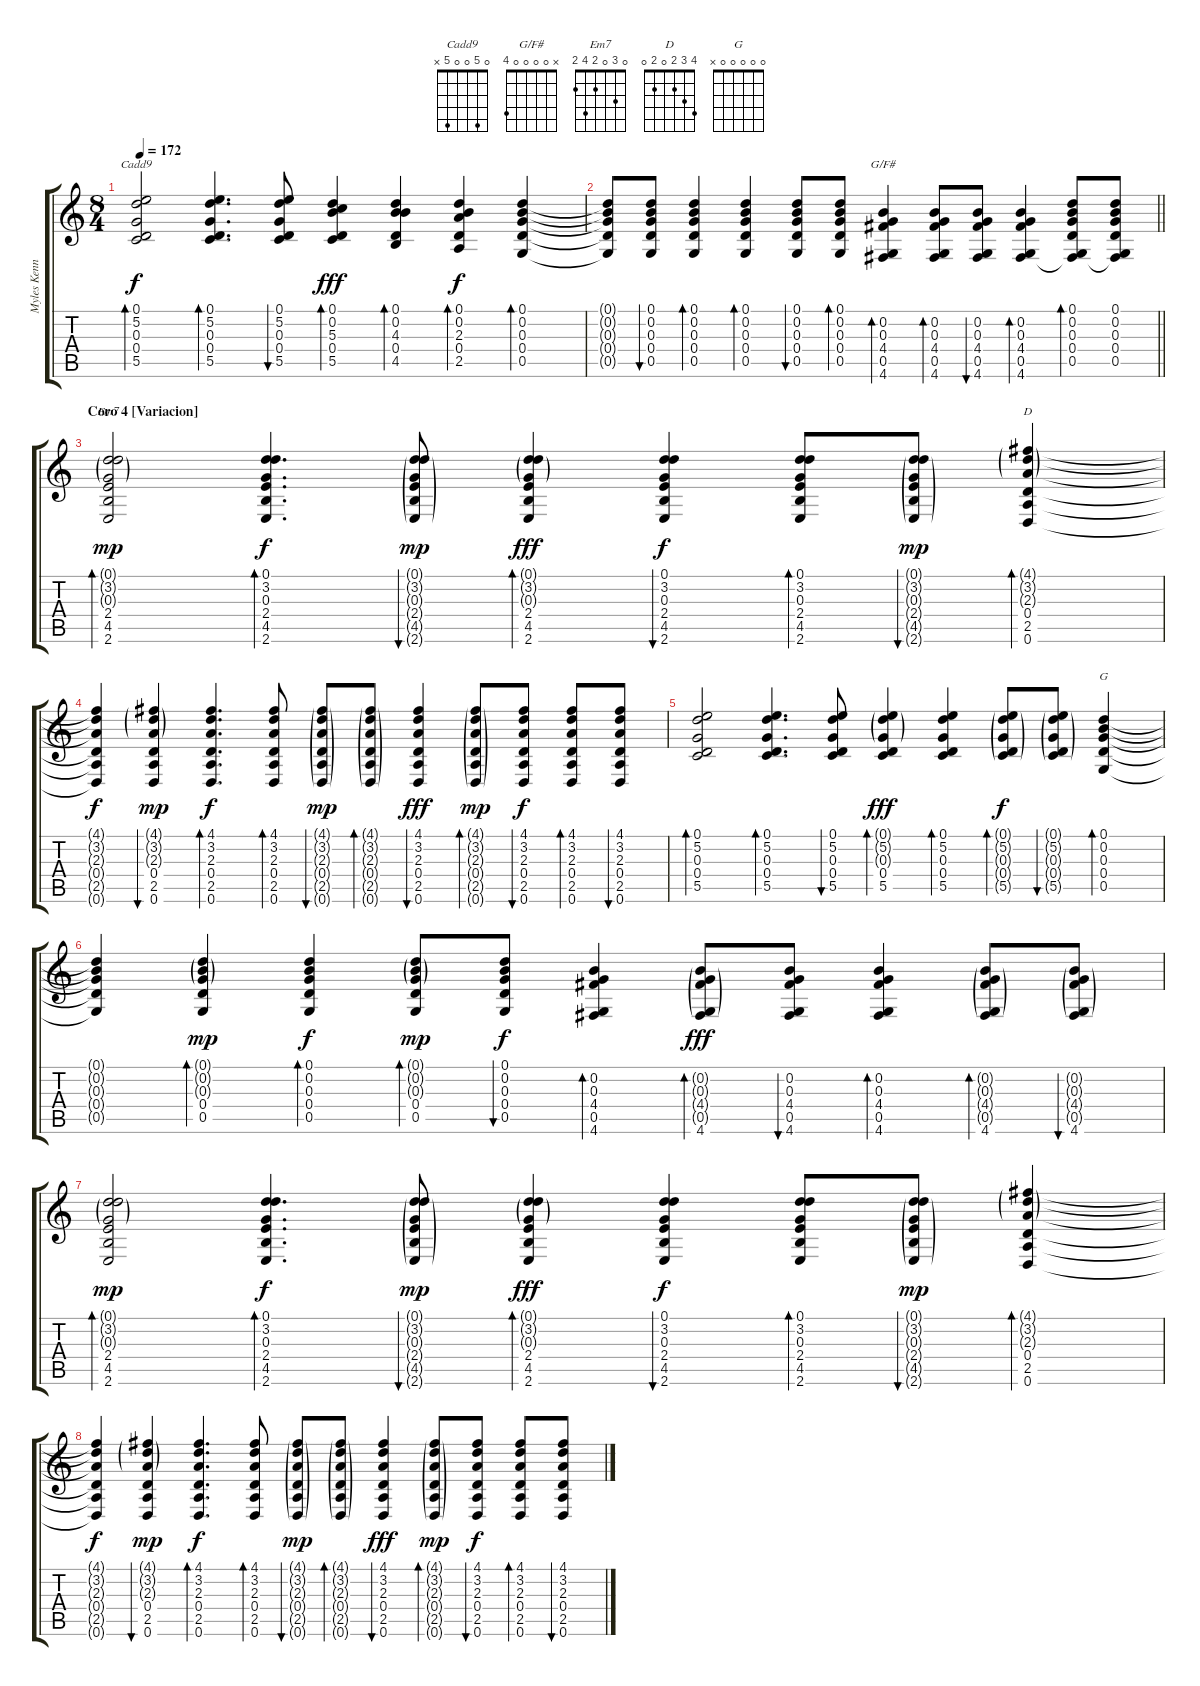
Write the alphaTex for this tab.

\track ("Myles Kennedy [Guitar]" "Myles Kenn") {instrument overdrivenguitar}
\staff {score tabs}
\tuning (D4 B3 G3 D3 G2 D2) {hide}
\chord ("Cadd9" 0 5 0 0 5 x)
\chord ("G/F#" x 0 0 0 0 4)
\chord ("Em7" 0 3 0 2 4 2)
\chord ("D" 4 3 2 0 2 0)
\chord ("G" 0 0 0 0 0 x)
\ts (8 4)
\tempo 172
\clef g2
\ks c
(0.1 5.2 0.3 0.4 5.5).2{bd 30 ch "Cadd9" dy f} (0.1 5.2 0.3 0.4 5.5).4{d bd 30} (0.1 5.2 0.3 0.4 5.5).8{bu 30} (0.1 0.2 5.3 0.4 5.5).4{bd 30 dy fff} (0.1 0.2 4.3 0.4 4.5).4{bd 30} (0.1 0.2 2.3 0.4 2.5).4{bd 60 dy f} (0.1 0.2 0.3 0.4 0.5).4{bd 60} |
\barLineRight lightlight
(0.1{t} 0.2{t} 0.3{t} 0.4{t} 0.5{t}).8 (0.1 0.2 0.3 0.4 0.5).8{bu 30} (0.1 0.2 0.3 0.4 0.5).4{bd 30} (0.1 0.2 0.3 0.4 0.5).4{bd 30} (0.1 0.2 0.3 0.4 0.5).8{bu 30} (0.1 0.2 0.3 0.4 0.5).8{bd 30} (0.2 0.3 4.4 0.5 4.6).4{bd 60 ch "G/F#"} (0.2 0.3 4.4 0.5 4.6).8{bd 60} (0.2 0.3 4.4 0.5 4.6).8{bu 60} (0.2 0.3 4.4 0.5 4.6).4{bd 60} (0.1 0.2 0.3 0.4 0.5 4.6{t}).8{bd 30} (0.1 0.2 0.3 0.4 0.5 4.6{t}).8 |
\section ("" "Coro 4 [Variacion]")
(0.1{g} 3.2{g} 0.3{g} 2.4 4.5 2.6).2{bd 60 ch "Em7" dy mp} (0.1 3.2 0.3 2.4 4.5 2.6).4{d bd 60 dy f} (0.1{g} 3.2{g} 0.3{g} 2.4{g} 4.5{g} 2.6{g}).8{bu 30 dy mp} (0.1{g} 3.2{g} 0.3{g} 2.4 4.5 2.6).4{bd 30 dy fff} (0.1 3.2 0.3 2.4 4.5 2.6).4{bu 30 dy f} (0.1 3.2 0.3 2.4 4.5 2.6).8{bd 30} (0.1{g} 3.2{g} 0.3{g} 2.4{g} 4.5{g} 2.6{g}).8{bu 30 dy mp} (4.1{g} 3.2{g} 2.3{g} 0.4 2.5 0.6).4{bd 30 ch "D"} |
(4.1{t} 3.2{t} 2.3{t} 0.4{t} 2.5{t} 0.6{t}).4{dy f} (4.1{g} 3.2{g} 2.3{g} 0.4 2.5 0.6).4{bu 30 dy mp} (4.1 3.2 2.3 0.4 2.5 0.6).4{d bd 30 dy f} (4.1 3.2 2.3 0.4 2.5 0.6).8{bd 30} (4.1{g} 3.2{g} 2.3{g} 0.4{g} 2.5{g} 0.6{g}).8{bu 30 dy mp} (4.1{g} 3.2{g} 2.3{g} 0.4{g} 2.5{g} 0.6{g}).8{bd 30} (4.1 3.2 2.3 0.4 2.5 0.6).4{bu 30 dy fff} (4.1{g} 3.2{g} 2.3{g} 0.4{g} 2.5{g} 0.6{g}).8{bd 30 dy mp} (4.1 3.2 2.3 0.4 2.5 0.6).8{bu 30 dy f} (4.1 3.2 2.3 0.4 2.5 0.6).8{bd 30} (4.1 3.2 2.3 0.4 2.5 0.6).8{bu 30} |
(0.1 5.2 0.3 0.4 5.5).2{bd 30} (0.1 5.2 0.3 0.4 5.5).4{d bd 30} (0.1 5.2 0.3 0.4 5.5).8{bu 30} (0.1{g} 5.2{g} 0.3{g} 0.4 5.5).4{bd 30 dy fff} (0.1 5.2 0.3 0.4 5.5).4{bd 30} (0.1{g} 5.2{g} 0.3{g} 0.4{g} 5.5{g}).8{bd 60 dy f} (0.1{g} 5.2{g} 0.3{g} 0.4{g} 5.5{g}).8{bu 60} (0.1 0.2 0.3 0.4 0.5).4{bd 60 ch "G"} |
(0.1{t} 0.2{t} 0.3{t} 0.4{t} 0.5{t}).4 (0.1{g} 0.2{g} 0.3{g} 0.4 0.5).4{bd 30 dy mp} (0.1 0.2 0.3 0.4 0.5).4{bd 30 dy f} (0.1{g} 0.2{g} 0.3{g} 0.4 0.5).8{bd 30 dy mp} (0.1 0.2 0.3 0.4 0.5).8{bu 30 dy f} (0.2 0.3 4.4 0.5 4.6).4{bd 30} (0.2{g} 0.3{g} 4.4{g} 0.5{g} 4.6).8{bd 30 dy fff} (0.2 0.3 4.4 0.5 4.6).8{bu 30} (0.2 0.3 4.4 0.5 4.6).4{bd 30} (0.2{g} 0.3{g} 4.4{g} 0.5{g} 4.6).8{bd 30} (0.2{g} 0.3{g} 4.4{g} 0.5{g} 4.6).8{bu 30} |
(0.1{g} 3.2{g} 0.3{g} 2.4 4.5 2.6).2{bd 60 dy mp} (0.1 3.2 0.3 2.4 4.5 2.6).4{d bd 60 dy f} (0.1{g} 3.2{g} 0.3{g} 2.4{g} 4.5{g} 2.6{g}).8{bu 30 dy mp} (0.1{g} 3.2{g} 0.3{g} 2.4 4.5 2.6).4{bd 30 dy fff} (0.1 3.2 0.3 2.4 4.5 2.6).4{bu 30 dy f} (0.1 3.2 0.3 2.4 4.5 2.6).8{bd 30} (0.1{g} 3.2{g} 0.3{g} 2.4{g} 4.5{g} 2.6{g}).8{bu 30 dy mp} (4.1{g} 3.2{g} 2.3{g} 0.4 2.5 0.6).4{bd 30} |
(4.1{t} 3.2{t} 2.3{t} 0.4{t} 2.5{t} 0.6{t}).4{dy f} (4.1{g} 3.2{g} 2.3{g} 0.4 2.5 0.6).4{bu 30 dy mp} (4.1 3.2 2.3 0.4 2.5 0.6).4{d bd 30 dy f} (4.1 3.2 2.3 0.4 2.5 0.6).8{bd 30} (4.1{g} 3.2{g} 2.3{g} 0.4{g} 2.5{g} 0.6{g}).8{bu 30 dy mp} (4.1{g} 3.2{g} 2.3{g} 0.4{g} 2.5{g} 0.6{g}).8{bd 30} (4.1 3.2 2.3 0.4 2.5 0.6).4{bu 30 dy fff} (4.1{g} 3.2{g} 2.3{g} 0.4{g} 2.5{g} 0.6{g}).8{bd 30 dy mp} (4.1 3.2 2.3 0.4 2.5 0.6).8{bu 30 dy f} (4.1 3.2 2.3 0.4 2.5 0.6).8{bd 30} (4.1 3.2 2.3 0.4 2.5 0.6).8{bu 30}
